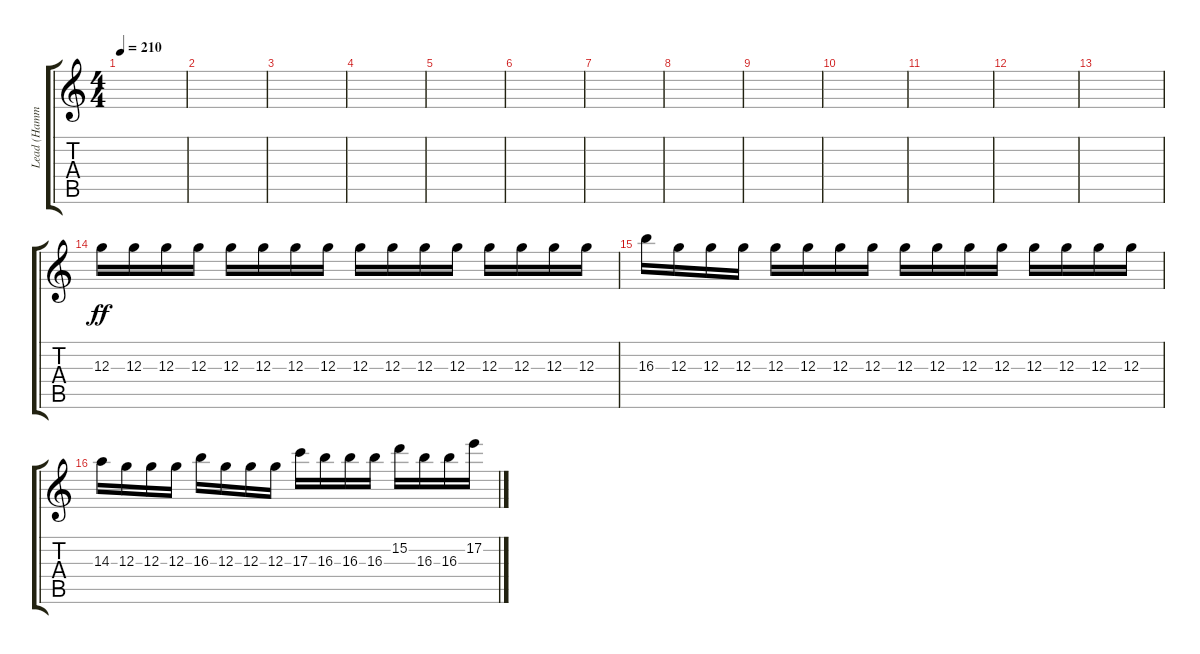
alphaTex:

\track ("Lead (Hammet)" "Lead (Hamm") {instrument distortionguitar}
\staff {score tabs}
\tuning (E4 B3 G3 D3 A2 E2) {hide}
\ts (4 4)
\tempo 210
\clef g2
\ks c
|
|
|
|
|
|
|
|
|
|
|
|
|
12.3.16{dy ff volume 16 instrument distortionguitar} 12.3.16 12.3.16 12.3.16 12.3.16 12.3.16 12.3.16 12.3.16 12.3.16 12.3.16 12.3.16 12.3.16 12.3.16 12.3.16 12.3.16 12.3.16 |
16.3.16 12.3.16 12.3.16 12.3.16 12.3.16 12.3.16 12.3.16 12.3.16 12.3.16 12.3.16 12.3.16 12.3.16 12.3.16 12.3.16 12.3.16 12.3.16 |
14.3.16 12.3.16 12.3.16 12.3.16 16.3.16 12.3.16 12.3.16 12.3.16 17.3.16 16.3.16 16.3.16 16.3.16 15.2.16 16.3.16 16.3.16 17.2.16
